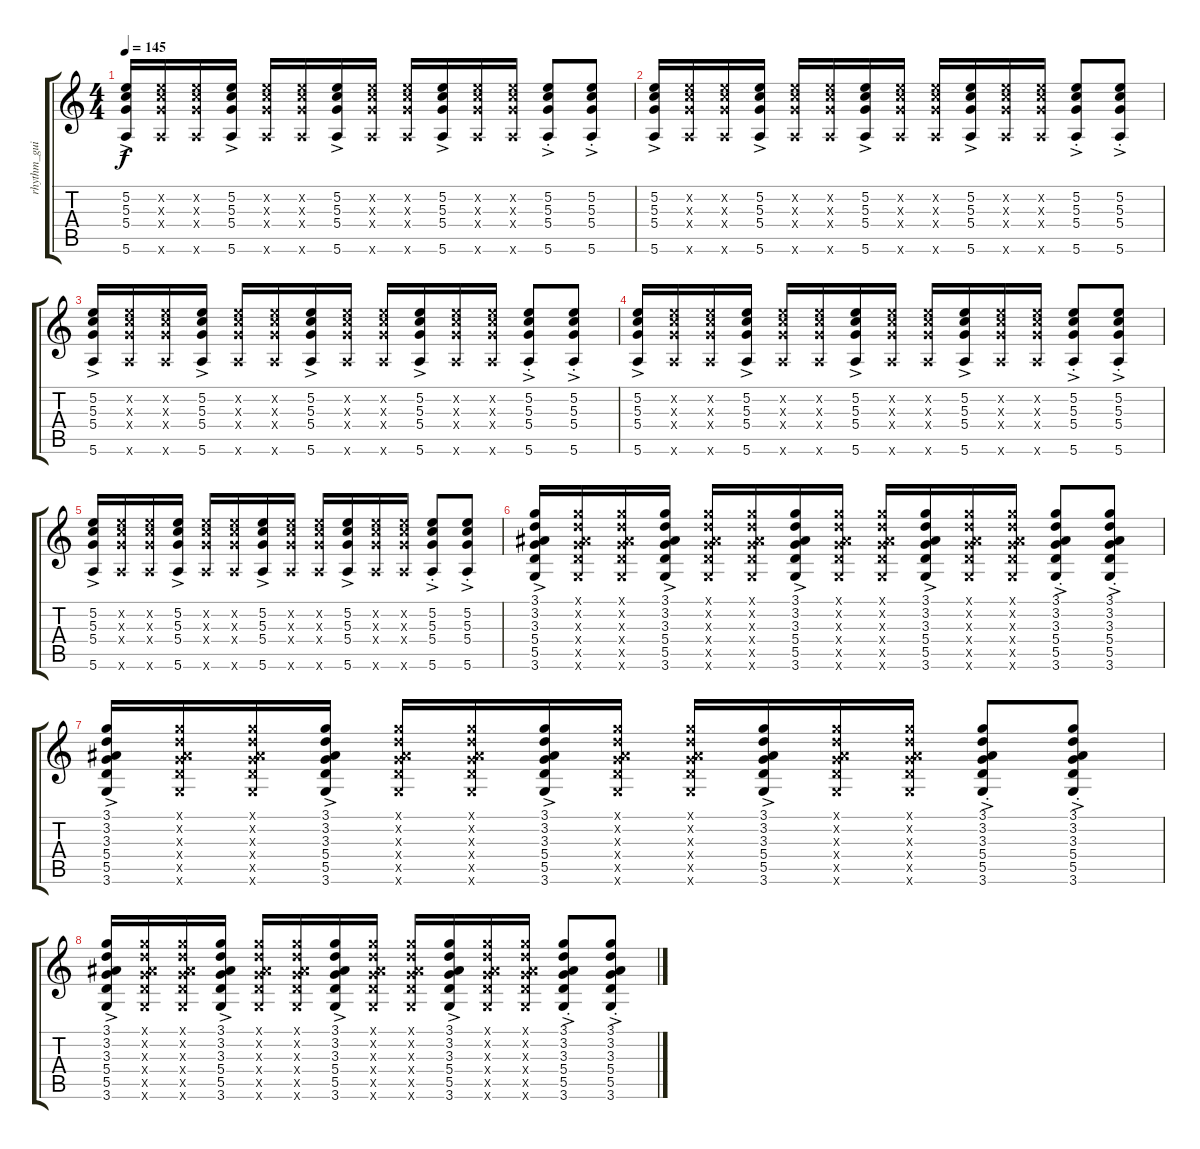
\track ("rhythm_guitar" "rhythm_gui") {instrument acousticguitarnylon}
\staff {score tabs}
\tuning (E4 B3 G3 D3 A2 E2) {hide}
\ts (4 4)
\tempo 145
\clef g2
\ks c
(5.2{ac} 5.3{ac} 5.4{ac} 5.6{ac}).16{dy f} (5.2{x} 5.3{x} 5.4{x} 5.6{x}).16 (5.2{x} 5.3{x} 5.4{x} 5.6{x}).16 (5.2{ac} 5.3{ac} 5.4{ac} 5.6{ac}).16 (5.2{x} 5.3{x} 5.4{x} 5.6{x}).16 (5.2{x} 5.3{x} 5.4{x} 5.6{x}).16 (5.2{ac} 5.3{ac} 5.4{ac} 5.6{ac}).16 (5.2{x} 5.3{x} 5.4{x} 5.6{x}).16 (5.2{x} 5.3{x} 5.4{x} 5.6{x}).16 (5.2{ac} 5.3{ac} 5.4{ac} 5.6{ac}).16 (5.2{x} 5.3{x} 5.4{x} 5.6{x}).16 (5.2{x} 5.3{x} 5.4{x} 5.6{x}).16 (5.2{ac st} 5.3{ac st} 5.4{ac st} 5.6{ac st}).8 (5.2{ac st} 5.3{ac st} 5.4{ac st} 5.6{ac st}).8 |
(5.2{ac} 5.3{ac} 5.4{ac} 5.6{ac}).16 (5.2{x} 5.3{x} 5.4{x} 5.6{x}).16 (5.2{x} 5.3{x} 5.4{x} 5.6{x}).16 (5.2{ac} 5.3{ac} 5.4{ac} 5.6{ac}).16 (5.2{x} 5.3{x} 5.4{x} 5.6{x}).16 (5.2{x} 5.3{x} 5.4{x} 5.6{x}).16 (5.2{ac} 5.3{ac} 5.4{ac} 5.6{ac}).16 (5.2{x} 5.3{x} 5.4{x} 5.6{x}).16 (5.2{x} 5.3{x} 5.4{x} 5.6{x}).16 (5.2{ac} 5.3{ac} 5.4{ac} 5.6{ac}).16 (5.2{x} 5.3{x} 5.4{x} 5.6{x}).16 (5.2{x} 5.3{x} 5.4{x} 5.6{x}).16 (5.2{ac st} 5.3{ac st} 5.4{ac st} 5.6{ac st}).8 (5.2{ac st} 5.3{ac st} 5.4{ac st} 5.6{ac st}).8 |
(5.2{ac} 5.3{ac} 5.4{ac} 5.6{ac}).16 (5.2{x} 5.3{x} 5.4{x} 5.6{x}).16 (5.2{x} 5.3{x} 5.4{x} 5.6{x}).16 (5.2{ac} 5.3{ac} 5.4{ac} 5.6{ac}).16 (5.2{x} 5.3{x} 5.4{x} 5.6{x}).16 (5.2{x} 5.3{x} 5.4{x} 5.6{x}).16 (5.2{ac} 5.3{ac} 5.4{ac} 5.6{ac}).16 (5.2{x} 5.3{x} 5.4{x} 5.6{x}).16 (5.2{x} 5.3{x} 5.4{x} 5.6{x}).16 (5.2{ac} 5.3{ac} 5.4{ac} 5.6{ac}).16 (5.2{x} 5.3{x} 5.4{x} 5.6{x}).16 (5.2{x} 5.3{x} 5.4{x} 5.6{x}).16 (5.2{ac st} 5.3{ac st} 5.4{ac st} 5.6{ac st}).8 (5.2{ac st} 5.3{ac st} 5.4{ac st} 5.6{ac st}).8 |
(5.2{ac} 5.3{ac} 5.4{ac} 5.6{ac}).16 (5.2{x} 5.3{x} 5.4{x} 5.6{x}).16 (5.2{x} 5.3{x} 5.4{x} 5.6{x}).16 (5.2{ac} 5.3{ac} 5.4{ac} 5.6{ac}).16 (5.2{x} 5.3{x} 5.4{x} 5.6{x}).16 (5.2{x} 5.3{x} 5.4{x} 5.6{x}).16 (5.2{ac} 5.3{ac} 5.4{ac} 5.6{ac}).16 (5.2{x} 5.3{x} 5.4{x} 5.6{x}).16 (5.2{x} 5.3{x} 5.4{x} 5.6{x}).16 (5.2{ac} 5.3{ac} 5.4{ac} 5.6{ac}).16 (5.2{x} 5.3{x} 5.4{x} 5.6{x}).16 (5.2{x} 5.3{x} 5.4{x} 5.6{x}).16 (5.2{ac st} 5.3{ac st} 5.4{ac st} 5.6{ac st}).8 (5.2{ac st} 5.3{ac st} 5.4{ac st} 5.6{ac st}).8 |
(5.2{ac} 5.3{ac} 5.4{ac} 5.6{ac}).16 (5.2{x} 5.3{x} 5.4{x} 5.6{x}).16 (5.2{x} 5.3{x} 5.4{x} 5.6{x}).16 (5.2{ac} 5.3{ac} 5.4{ac} 5.6{ac}).16 (5.2{x} 5.3{x} 5.4{x} 5.6{x}).16 (5.2{x} 5.3{x} 5.4{x} 5.6{x}).16 (5.2{ac} 5.3{ac} 5.4{ac} 5.6{ac}).16 (5.2{x} 5.3{x} 5.4{x} 5.6{x}).16 (5.2{x} 5.3{x} 5.4{x} 5.6{x}).16 (5.2{ac} 5.3{ac} 5.4{ac} 5.6{ac}).16 (5.2{x} 5.3{x} 5.4{x} 5.6{x}).16 (5.2{x} 5.3{x} 5.4{x} 5.6{x}).16 (5.2{ac st} 5.3{ac st} 5.4{ac st} 5.6{ac st}).8 (5.2{ac st} 5.3{ac st} 5.4{ac st} 5.6{ac st}).8 |
(3.1{ac} 3.2{ac} 3.3{ac} 5.4{ac} 5.5{ac} 3.6{ac}).16 (3.1{x} 3.2{x} 3.3{x} 5.4{x} 5.5{x} 3.6{x}).16 (3.1{x} 3.2{x} 3.3{x} 5.4{x} 5.5{x} 3.6{x}).16 (3.1{ac} 3.2{ac} 3.3{ac} 5.4{ac} 5.5{ac} 3.6{ac}).16 (3.1{x} 3.2{x} 3.3{x} 5.4{x} 5.5{x} 3.6{x}).16 (3.1{x} 3.2{x} 3.3{x} 5.4{x} 5.5{x} 3.6{x}).16 (3.1{ac} 3.2{ac} 3.3{ac} 5.4{ac} 5.5{ac} 3.6{ac}).16 (3.1{x} 3.2{x} 3.3{x} 5.4{x} 5.5{x} 3.6{x}).16 (3.1{x} 3.2{x} 3.3{x} 5.4{x} 5.5{x} 3.6{x}).16 (3.1{ac} 3.2{ac} 3.3{ac} 5.4{ac} 5.5{ac} 3.6{ac}).16 (3.1{x} 3.2{x} 3.3{x} 5.4{x} 5.5{x} 3.6{x}).16 (3.1{x} 3.2{x} 3.3{x} 5.4{x} 5.5{x} 3.6{x}).16 (3.1{ac st} 3.2{ac st} 3.3{ac st} 5.4{ac st} 5.5{ac st} 3.6{ac st}).8 (3.1{ac st} 3.2{ac st} 3.3{ac st} 5.4{ac st} 5.5{ac st} 3.6{ac st}).8 |
(3.1{ac} 3.2{ac} 3.3{ac} 5.4{ac} 5.5{ac} 3.6{ac}).16 (3.1{x} 3.2{x} 3.3{x} 5.4{x} 5.5{x} 3.6{x}).16 (3.1{x} 3.2{x} 3.3{x} 5.4{x} 5.5{x} 3.6{x}).16 (3.1{ac} 3.2{ac} 3.3{ac} 5.4{ac} 5.5{ac} 3.6{ac}).16 (3.1{x} 3.2{x} 3.3{x} 5.4{x} 5.5{x} 3.6{x}).16 (3.1{x} 3.2{x} 3.3{x} 5.4{x} 5.5{x} 3.6{x}).16 (3.1{ac} 3.2{ac} 3.3{ac} 5.4{ac} 5.5{ac} 3.6{ac}).16 (3.1{x} 3.2{x} 3.3{x} 5.4{x} 5.5{x} 3.6{x}).16 (3.1{x} 3.2{x} 3.3{x} 5.4{x} 5.5{x} 3.6{x}).16 (3.1{ac} 3.2{ac} 3.3{ac} 5.4{ac} 5.5{ac} 3.6{ac}).16 (3.1{x} 3.2{x} 3.3{x} 5.4{x} 5.5{x} 3.6{x}).16 (3.1{x} 3.2{x} 3.3{x} 5.4{x} 5.5{x} 3.6{x}).16 (3.1{ac st} 3.2{ac st} 3.3{ac st} 5.4{ac st} 5.5{ac st} 3.6{ac st}).8 (3.1{ac st} 3.2{ac st} 3.3{ac st} 5.4{ac st} 5.5{ac st} 3.6{ac st}).8 |
(3.1{ac} 3.2{ac} 3.3{ac} 5.4{ac} 5.5{ac} 3.6{ac}).16 (3.1{x} 3.2{x} 3.3{x} 5.4{x} 5.5{x} 3.6{x}).16 (3.1{x} 3.2{x} 3.3{x} 5.4{x} 5.5{x} 3.6{x}).16 (3.1{ac} 3.2{ac} 3.3{ac} 5.4{ac} 5.5{ac} 3.6{ac}).16 (3.1{x} 3.2{x} 3.3{x} 5.4{x} 5.5{x} 3.6{x}).16 (3.1{x} 3.2{x} 3.3{x} 5.4{x} 5.5{x} 3.6{x}).16 (3.1{ac} 3.2{ac} 3.3{ac} 5.4{ac} 5.5{ac} 3.6{ac}).16 (3.1{x} 3.2{x} 3.3{x} 5.4{x} 5.5{x} 3.6{x}).16 (3.1{x} 3.2{x} 3.3{x} 5.4{x} 5.5{x} 3.6{x}).16 (3.1{ac} 3.2{ac} 3.3{ac} 5.4{ac} 5.5{ac} 3.6{ac}).16 (3.1{x} 3.2{x} 3.3{x} 5.4{x} 5.5{x} 3.6{x}).16 (3.1{x} 3.2{x} 3.3{x} 5.4{x} 5.5{x} 3.6{x}).16 (3.1{ac st} 3.2{ac st} 3.3{ac st} 5.4{ac st} 5.5{ac st} 3.6{ac st}).8 (3.1{ac st} 3.2{ac st} 3.3{ac st} 5.4{ac st} 5.5{ac st} 3.6{ac st}).8
